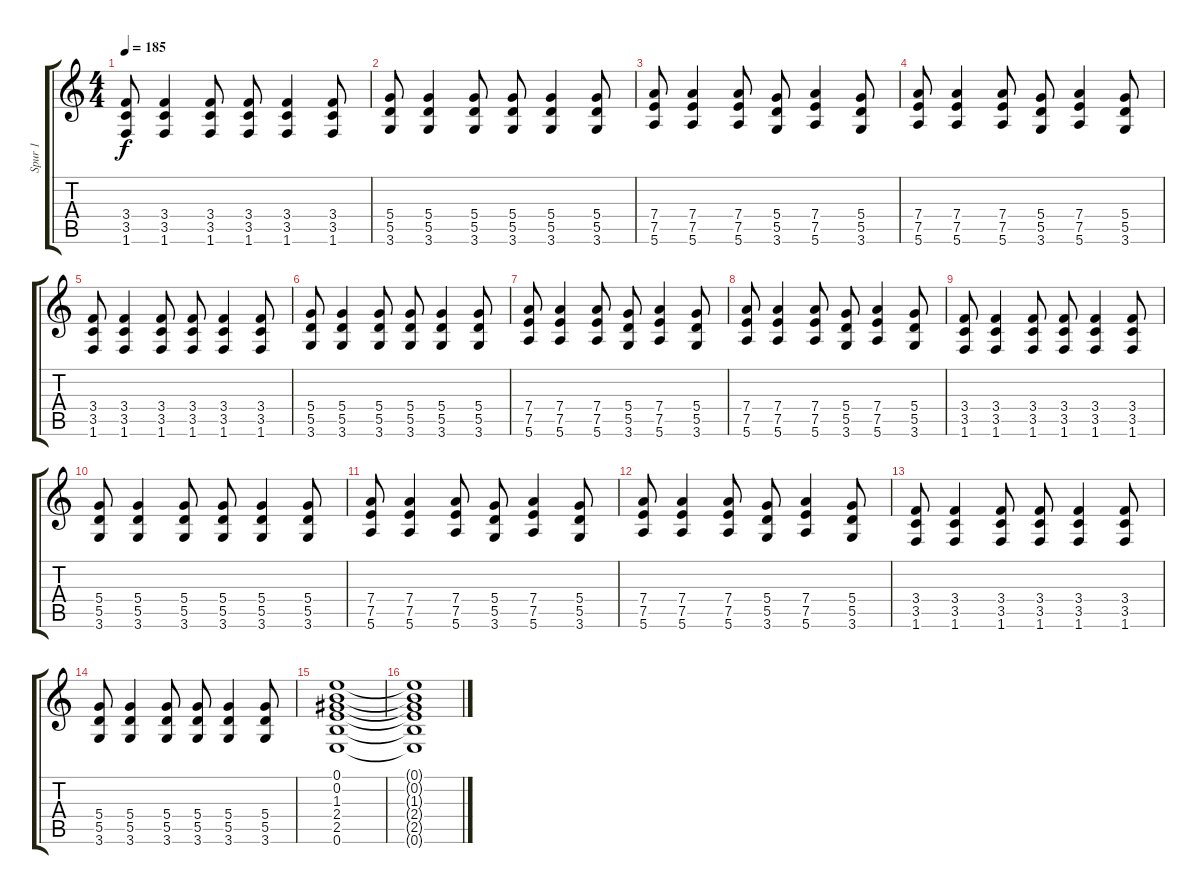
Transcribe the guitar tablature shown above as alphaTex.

\track ("Spur 1" "Spur 1") {instrument distortionguitar}
\staff {score tabs}
\tuning (E4 B3 G3 D3 A2 E2) {hide}
\ts (4 4)
\tempo 185
\clef g2
\ks c
(3.4 3.5 1.6).8{dy f} (3.4 3.5 1.6).4 (3.4 3.5 1.6).8 (3.4 3.5 1.6).8 (3.4 3.5 1.6).4 (3.4 3.5 1.6).8 |
(5.4 5.5 3.6).8 (5.4 5.5 3.6).4 (5.4 5.5 3.6).8 (5.4 5.5 3.6).8 (5.4 5.5 3.6).4 (5.4 5.5 3.6).8 |
(7.4 7.5 5.6).8 (7.4 7.5 5.6).4 (7.4 7.5 5.6).8 (5.4 5.5 3.6).8 (7.4 7.5 5.6).4 (5.4 5.5 3.6).8 |
(7.4 7.5 5.6).8 (7.4 7.5 5.6).4 (7.4 7.5 5.6).8 (5.4 5.5 3.6).8 (7.4 7.5 5.6).4 (5.4 5.5 3.6).8 |
(3.4 3.5 1.6).8 (3.4 3.5 1.6).4 (3.4 3.5 1.6).8 (3.4 3.5 1.6).8 (3.4 3.5 1.6).4 (3.4 3.5 1.6).8 |
(5.4 5.5 3.6).8 (5.4 5.5 3.6).4 (5.4 5.5 3.6).8 (5.4 5.5 3.6).8 (5.4 5.5 3.6).4 (5.4 5.5 3.6).8 |
(7.4 7.5 5.6).8 (7.4 7.5 5.6).4 (7.4 7.5 5.6).8 (5.4 5.5 3.6).8 (7.4 7.5 5.6).4 (5.4 5.5 3.6).8 |
(7.4 7.5 5.6).8 (7.4 7.5 5.6).4 (7.4 7.5 5.6).8 (5.4 5.5 3.6).8 (7.4 7.5 5.6).4 (5.4 5.5 3.6).8 |
(3.4 3.5 1.6).8 (3.4 3.5 1.6).4 (3.4 3.5 1.6).8 (3.4 3.5 1.6).8 (3.4 3.5 1.6).4 (3.4 3.5 1.6).8 |
(5.4 5.5 3.6).8 (5.4 5.5 3.6).4 (5.4 5.5 3.6).8 (5.4 5.5 3.6).8 (5.4 5.5 3.6).4 (5.4 5.5 3.6).8 |
(7.4 7.5 5.6).8 (7.4 7.5 5.6).4 (7.4 7.5 5.6).8 (5.4 5.5 3.6).8 (7.4 7.5 5.6).4 (5.4 5.5 3.6).8 |
(7.4 7.5 5.6).8 (7.4 7.5 5.6).4 (7.4 7.5 5.6).8 (5.4 5.5 3.6).8 (7.4 7.5 5.6).4 (5.4 5.5 3.6).8 |
(3.4 3.5 1.6).8 (3.4 3.5 1.6).4 (3.4 3.5 1.6).8 (3.4 3.5 1.6).8 (3.4 3.5 1.6).4 (3.4 3.5 1.6).8 |
(5.4 5.5 3.6).8 (5.4 5.5 3.6).4 (5.4 5.5 3.6).8 (5.4 5.5 3.6).8 (5.4 5.5 3.6).4 (5.4 5.5 3.6).8 |
(0.1 0.2 1.3 2.4 2.5 0.6).1 |
(0.1{t} 0.2{t} 1.3{t} 2.4{t} 2.5{t} 0.6{t}).1
